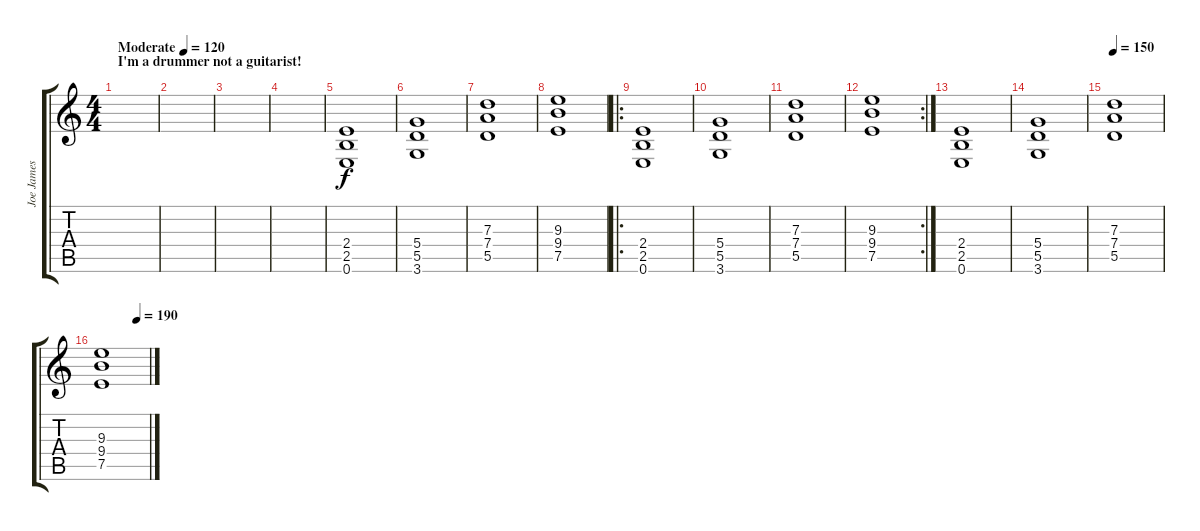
\track ("Joe James" "Joe James") {instrument distortionguitar}
\staff {score tabs}
\tuning (E4 B3 G3 D3 A2 E2) {hide}
\ts (4 4)
\section ("" "I'm a drummer not a guitarist!")
\tempo (120 "Moderate")
\clef g2
\ks c
|
|
|
|
(2.4 2.5 0.6).1 |
(5.4 5.5 3.6).1 |
(7.3 7.4 5.5).1 |
(9.3 9.4 7.5).1 |
\ro
(2.4 2.5 0.6).1 |
(5.4 5.5 3.6).1 |
(7.3 7.4 5.5).1 |
\rc 2
(9.3 9.4 7.5).1 |
(2.4 2.5 0.6).1 |
(5.4 5.5 3.6).1 |
\tempo 150
(7.3 7.4 5.5).1 |
\tempo (190 0.75)
(9.3 9.4 7.5).1
